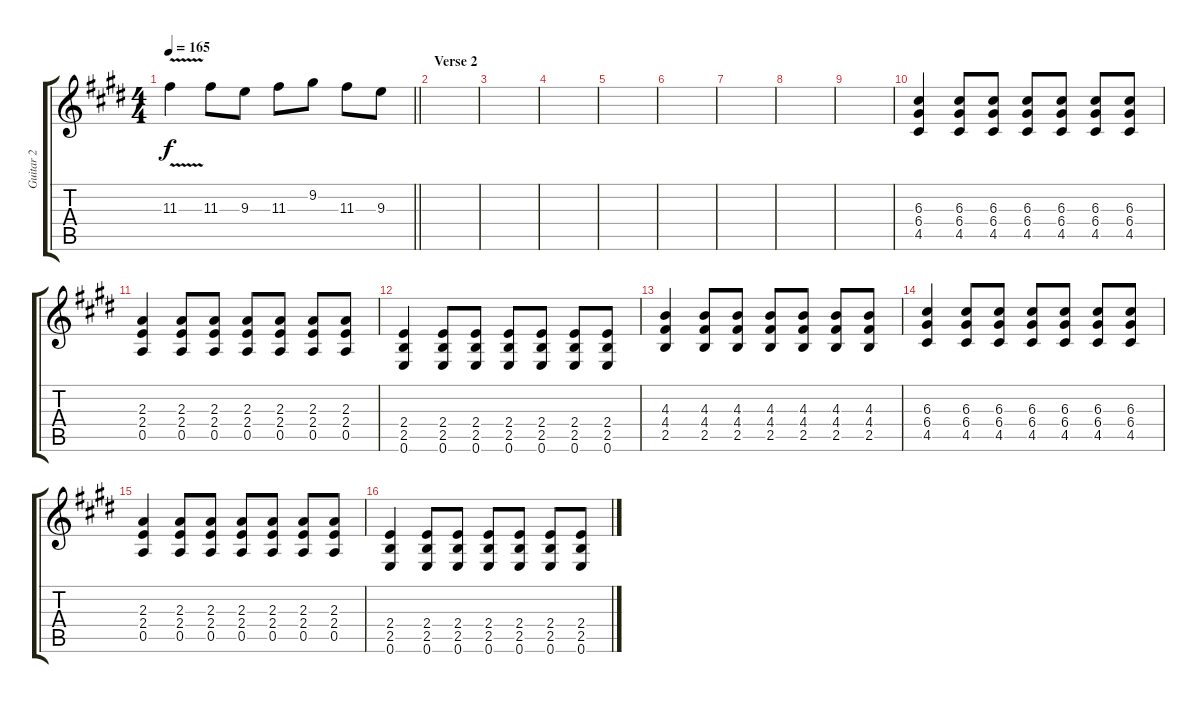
\track ("Guitar 2" "Guitar 2") {instrument overdrivenguitar}
\staff {score tabs}
\tuning (E4 B3 G3 D3 A2 E2) {hide}
\ts (4 4)
\tempo 165
\clef g2
\barLineRight lightlight
\ks e
11.3{v}.4{dy f} 11.3.8 9.3.8 11.3.8 9.2.8 11.3.8 9.3.8 |
\section ("" "Verse 2")
|
|
|
|
|
|
|
|
(6.3 6.4 4.5).4{volume 13} (6.3 6.4 4.5).8 (6.3 6.4 4.5).8 (6.3 6.4 4.5).8 (6.3 6.4 4.5).8 (6.3 6.4 4.5).8 (6.3 6.4 4.5).8 |
(2.3 2.4 0.5).4 (2.3 2.4 0.5).8 (2.3 2.4 0.5).8 (2.3 2.4 0.5).8 (2.3 2.4 0.5).8 (2.3 2.4 0.5).8 (2.3 2.4 0.5).8 |
(2.4 2.5 0.6).4 (2.4 2.5 0.6).8 (2.4 2.5 0.6).8 (2.4 2.5 0.6).8 (2.4 2.5 0.6).8 (2.4 2.5 0.6).8 (2.4 2.5 0.6).8 |
(4.3 4.4 2.5).4 (4.3 4.4 2.5).8 (4.3 4.4 2.5).8 (4.3 4.4 2.5).8 (4.3 4.4 2.5).8 (4.3 4.4 2.5).8 (4.3 4.4 2.5).8 |
(6.3 6.4 4.5).4 (6.3 6.4 4.5).8 (6.3 6.4 4.5).8 (6.3 6.4 4.5).8 (6.3 6.4 4.5).8 (6.3 6.4 4.5).8 (6.3 6.4 4.5).8 |
(2.3 2.4 0.5).4 (2.3 2.4 0.5).8 (2.3 2.4 0.5).8 (2.3 2.4 0.5).8 (2.3 2.4 0.5).8 (2.3 2.4 0.5).8 (2.3 2.4 0.5).8 |
(2.4 2.5 0.6).4 (2.4 2.5 0.6).8 (2.4 2.5 0.6).8 (2.4 2.5 0.6).8 (2.4 2.5 0.6).8 (2.4 2.5 0.6).8 (2.4 2.5 0.6).8
